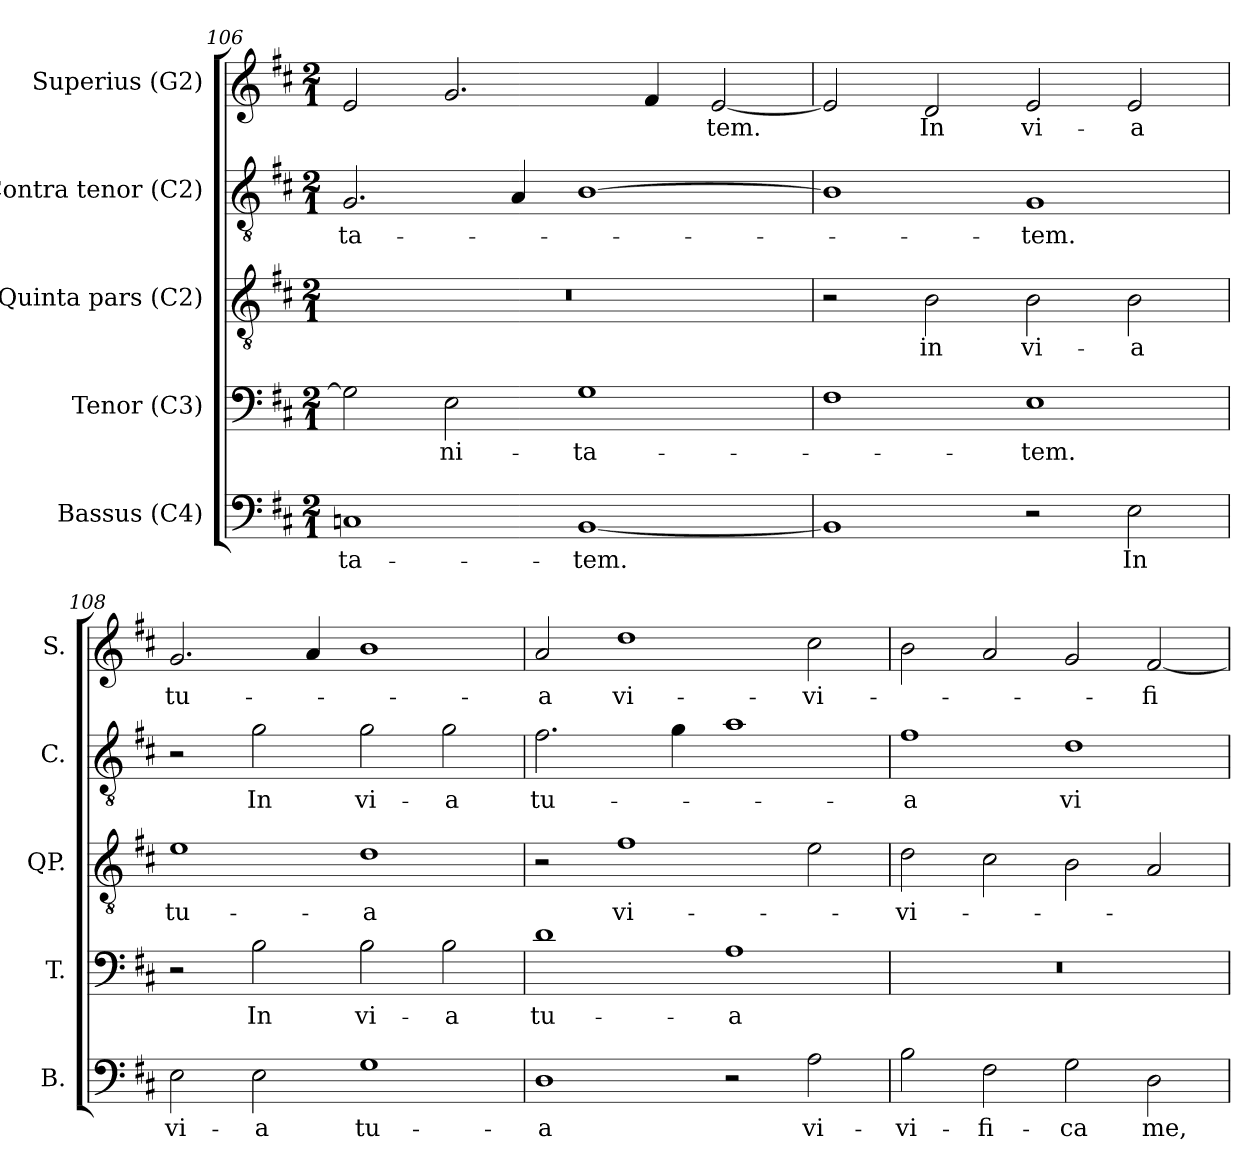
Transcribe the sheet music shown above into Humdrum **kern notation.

**kern	**text	**kern	**text	**kern	**text	**kern	**text	**kern	**text
*part5	*part5	*part4	*part4	*part3	*part3	*part2	*part2	*part1	*part1
*staff5	*staff5	*staff4	*staff4	*staff3	*staff3	*staff2	*staff2	*staff1	*staff1
*I"Bassus (C4)	*	*I"Tenor (C3)	*	*I"Quinta pars (C2)	*	*I"Contra tenor (C2)	*	*I"Superius (G2)	*
*I'B.	*	*I'T.	*	*I'QP.	*	*I'C.	*	*I'S.	*
!!LO:PB:g=z
*clefF4	*	*clefF4	*	*clefGv2	*	*clefGv2	*	*clefG2	*
*	*	*ITrd7c12	*	*ITrd7c12	*	*ITrd7c12	*	*	*
*k[f#c#]	*	*k[f#c#]	*	*k[f#c#]	*	*k[f#c#]	*	*k[f#c#]	*
*D:	*	*D:	*	*D:	*	*D:	*	*D:	*
*M2/1	*	*M2/1	*	*M2/1	*	*M2/1	*	*M2/1	*
=106	=106	=106	=106	=106	=106	=106	=106	=106	=106
!	!LO:LY:b:color=#000000	!	!	!LO:N:vis=1	!	!	!	!	!
!	!	!	!	!	!	!	!LO:LY:b:color=#000000	!	!
1Ci	-ta-	2GGi\]	.	0r	.	2.GGi/	-ta-	2ei/	.
!	!	!	!LO:LY:b:color=#000000	!	!	!	!	!	!
.	.	2EEi\	-ni-	.	.	.	.	2.gi/	.
.	.	.	.	.	.	4AAi/	.	.	.
!	!LO:LY:b:color=#000000	!	!	!	!	!	!	!	!
!	!	!	!LO:LY:b:color=#000000	!	!	!	!	!	!
[1BBi	-tem.	1GGi	-ta-	.	.	[1BBi	.	.	.
.	.	.	.	.	.	.	.	4f#i/	.
!	!	!	!	!	!	!	!	!	!LO:LY:b:color=#000000
.	.	.	.	.	.	.	.	[2ei/	-tem.
=107	=107	=107	=107	=107	=107	=107	=107	=107	=107
1BBi]	.	1FF#i	.	2r	.	1BBi]	.	2ei/]	.
!	!	!	!	!	!LO:LY:b:color=#000000	!	!	!	!
!	!	!	!	!	!	!	!	!	!LO:LY:b:color=#000000
.	.	.	.	2BBi\	in	.	.	2di/	In
!	!	!	!LO:LY:b:color=#000000	!	!	!	!	!	!
!	!	!	!	!	!LO:LY:b:color=#000000	!	!	!	!
!	!	!	!	!	!	!	!LO:LY:b:color=#000000	!	!
!	!	!	!	!	!	!	!	!	!LO:LY:b:color=#000000
2r	.	1EEi	-tem.	2BBi\	vi-	1GGi	-tem.	2ei/	vi-
!	!LO:LY:b:color=#000000	!	!	!	!	!	!	!	!
!	!	!	!	!	!LO:LY:b:color=#000000	!	!	!	!
!	!	!	!	!	!	!	!	!	!LO:LY:b:color=#000000
2Ei\	In	.	.	2BBi\	-a	.	.	2ei/	-a
=108	=108	=108	=108	=108	=108	=108	=108	=108	=108
!	!LO:LY:b:color=#000000	!	!	!	!	!	!	!	!
!	!	!	!	!	!LO:LY:b:color=#000000	!	!	!	!
!	!	!	!	!	!	!	!	!	!LO:LY:b:color=#000000
2Ei\	vi-	2r	.	1Ei	tu-	2r	.	2.gi/	tu-
!	!LO:LY:b:color=#000000	!	!	!	!	!	!	!	!
!	!	!	!LO:LY:b:color=#000000	!	!	!	!	!	!
!	!	!	!	!	!	!	!LO:LY:b:color=#000000	!	!
2Ei\	-a	2BBi\	In	.	.	2Gi\	In	.	.
.	.	.	.	.	.	.	.	4ai/	.
!	!LO:LY:b:color=#000000	!	!	!	!	!	!	!	!
!	!	!	!LO:LY:b:color=#000000	!	!	!	!	!	!
!	!	!	!	!	!LO:LY:b:color=#000000	!	!	!	!
!	!	!	!	!	!	!	!LO:LY:b:color=#000000	!	!
1Gi	tu-	2BBi\	vi-	1Di	-a	2Gi\	vi-	1bi	.
!	!	!	!LO:LY:b:color=#000000	!	!	!	!	!	!
!	!	!	!	!	!	!	!LO:LY:b:color=#000000	!	!
.	.	2BBi\	-a	.	.	2Gi\	-a	.	.
=109	=109	=109	=109	=109	=109	=109	=109	=109	=109
!	!LO:LY:b:color=#000000	!	!	!	!	!	!	!	!
!	!	!	!LO:LY:b:color=#000000	!	!	!	!	!	!
!	!	!	!	!	!	!	!LO:LY:b:color=#000000	!	!
!	!	!	!	!	!	!	!	!	!LO:LY:b:color=#000000
1Di	-a	1Di	tu-	2r	.	2.F#i\	tu-	2ai/	-a
!	!	!	!	!	!LO:LY:b:color=#000000	!	!	!	!
!	!	!	!	!	!	!	!	!	!LO:LY:b:color=#000000
.	.	.	.	1F#i	vi-	.	.	1ddi	vi-
.	.	.	.	.	.	4Gi\	.	.	.
!	!	!	!LO:LY:b:color=#000000	!	!	!	!	!	!
2r	.	1AAi	-a	.	.	1Ai	.	.	.
!	!LO:LY:b:color=#000000	!	!	!	!	!	!	!	!
!	!	!	!	!	!	!	!	!	!LO:LY:b:color=#000000
2Ai\	vi-	.	.	2Ei\	.	.	.	2cc#i\	-vi-
!!LO:LB:g=z
=110	=110	=110	=110	=110	=110	=110	=110	=110	=110
!	!LO:LY:b:color=#000000	!LO:N:vis=1	!	!	!	!	!	!	!
!	!	!	!	!	!LO:LY:b:color=#000000	!	!	!	!
!	!	!	!	!	!	!	!LO:LY:b:color=#000000	!	!
2Bi\	-vi-	0r	.	2Di\	-vi-	1F#i	-a	2bi\	.
!	!LO:LY:b:color=#000000	!	!	!	!	!	!	!	!
2F#i\	-fi-	.	.	2C#i\	.	.	.	2ai/	.
!	!LO:LY:b:color=#000000	!	!	!	!	!	!	!	!
!	!	!	!	!	!	!	!LO:LY:b:color=#000000	!	!
2Gi\	-ca	.	.	2BBi\	.	1Di	vi-	2gi/	.
!	!LO:LY:b:color=#000000	!	!	!	!	!	!	!	!
!	!	!	!	!	!	!	!	!	!LO:LY:b:color=#000000
2Di\	me,	.	.	2AAi/	.	.	.	[2f#i/	-fi-
=	=	=	=	=	=	=	=	=	=
*-	*-	*-	*-	*-	*-	*-	*-	*-	*-
